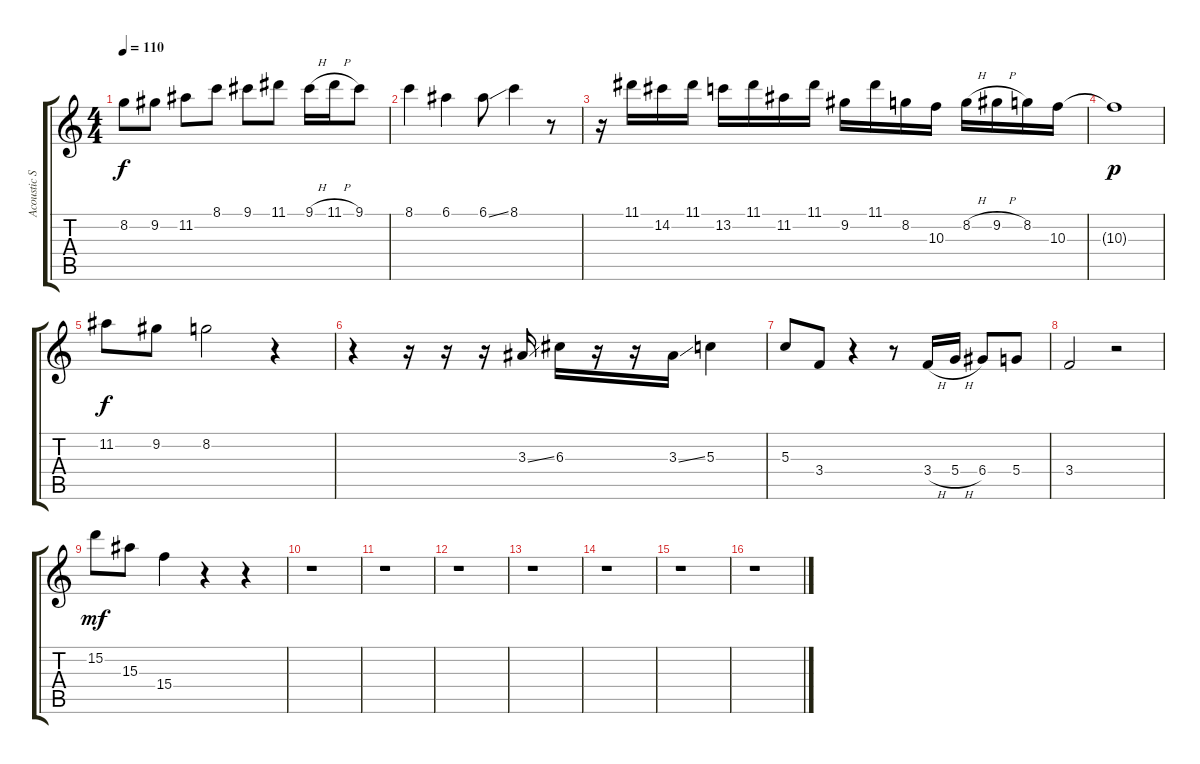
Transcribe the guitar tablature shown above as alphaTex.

\track ("Acoustic Solo" "Acoustic S") {instrument acousticguitarsteel}
\staff {score tabs}
\tuning (E4 B3 G3 D3 A2 E2) {hide}
\ts (4 4)
\tempo 110
\clef g2
\ks c
8.2.8{dy f} 9.2.8 11.2.8 8.1.8 9.1.8 11.1.8 9.1{h}.16 11.1{h}.16 9.1.8 |
8.1.4 6.1.4 6.1{ss}.8 8.1.4 r.8 |
r.16 11.1.16 14.2.16 11.1.16 13.2.16 11.1.16 11.2.16 11.1.16 9.2.16 11.1.16 8.2.16 10.3.16 8.2{h}.16 9.2{h}.16 8.2.16 10.3.16 |
10.3{t}.1{dy p} |
11.2.8{dy f} 9.2.8 8.2.2 r.4 |
r.4 r.16 r.16 r.16 3.3{ss}.16 6.3.16 r.16 r.16 3.3{ss}.16 5.3.4 |
5.3.8 3.4.8 r.4 r.8 3.4{h}.16 5.4{h}.16 6.4.8 5.4.8 |
3.4.2 r.2 |
15.2.8{dy mf} 15.3.8 15.4.4 r.4 r.4 |
r.1 |
r.1 |
r.1 |
r.1 |
r.1 |
r.1 |
r.1
